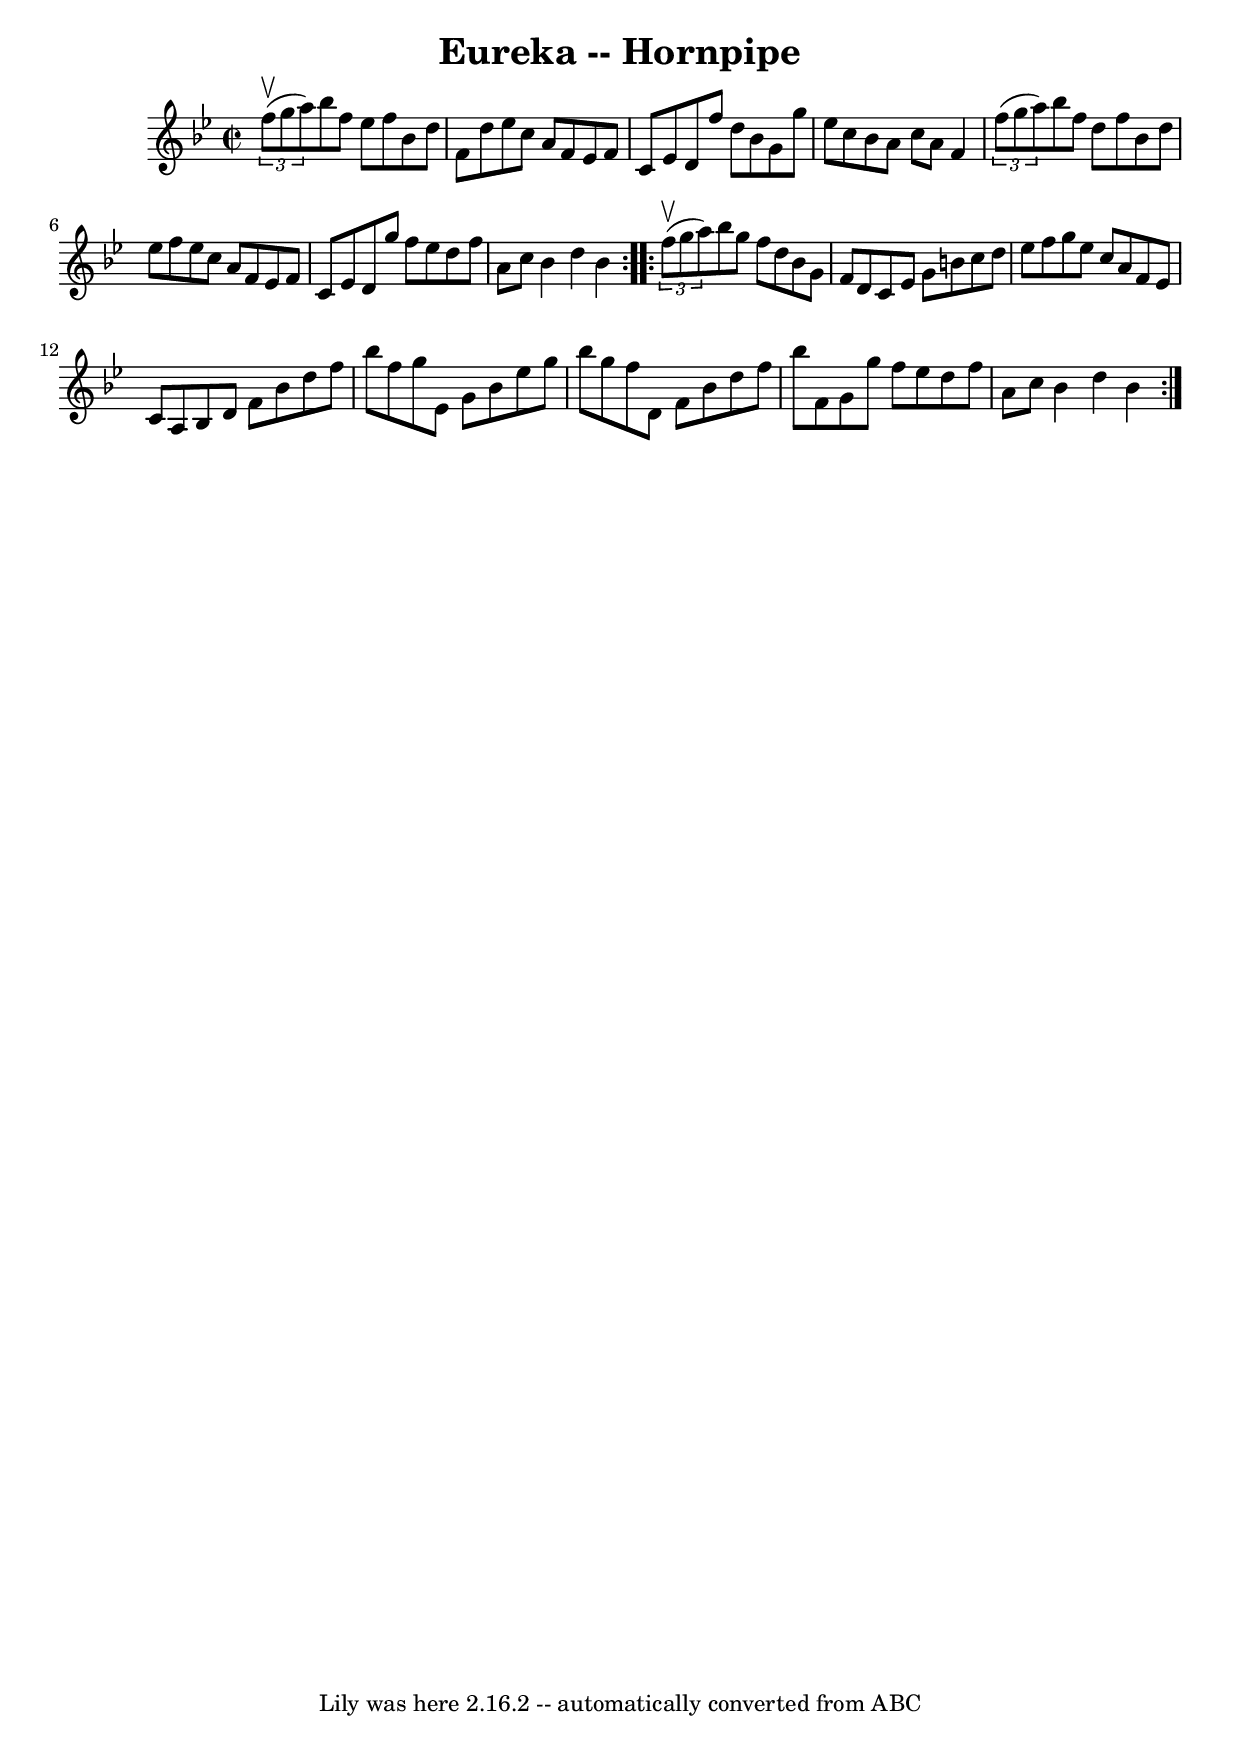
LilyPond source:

\version "2.16.2"
\include "Mammoth.ily"
\header {
	%% book = "Cole's 1000 Fiddle Tunes"
	crossRefNumber = "1"
	footnotes = ""
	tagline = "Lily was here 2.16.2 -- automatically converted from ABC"
	title = "Eureka -- Hornpipe"
}
voicedefault =  {


\repeat volta 2 {
\override Staff.TimeSignature #'style = #'C
 \time 2/2 
\key bes \major   \times 2/3 { f''8 (^\upbow g''8 a''8) } 
|
 bes''8 f''8 ees''8 f''8 bes'8 d''8 f'8 d''8  
|
 ees''8 c''8 a'8 f'8 ees'8 f'8 c'8 ees'8  
|
 d'8 f''8 d''8 bes'8 g'8 g''8 ees''8 c''8  
|
 bes'8 a'8 c''8 a'8 f'4    \times 2/3 { f''8 (g''8   
 a''8) } |
 bes''8 f''8 d''8 f''8 bes'8 d''8    
ees''8 f''8  |
 ees''8 c''8 a'8 f'8 ees'8 f'8 c'8  
 ees'8  |
 d'8 g''8 f''8 ees''8 d''8 f''8 a'8    
c''8  |
 bes'4 d''4 bes'4  }     \repeat volta 2 {   \times 2/3 { 
 f''8 (^\upbow g''8 a''8) } |
 bes''8 g''8 f''8 d''8  
 bes'8 g'8 f'8 d'8  |
 c'8 ees'8 g'8 b'8 c''8    
d''8 ees''8 f''8  |
 g''8 ees''8 c''8 a'8 f'8    
ees'8 c'8 a8  |
 bes8 d'8 f'8 bes'8 d''8 f''8    
bes''8 f''8  |
 g''8 ees'8 g'8 bes'8 ees''8 g''8    
bes''8 g''8  |
 f''8 d'8 f'8 bes'8 d''8 f''8    
bes''8 f'8  |
 g'8 g''8 f''8 ees''8 d''8 f''8 a'8  
 c''8  |
 bes'4 d''4 bes'4  }   
}

\score{
    <<

	\context Staff="default"
	{
	    \voicedefault 
	}

    >>
	\layout {
	}
	\midi {}
}
